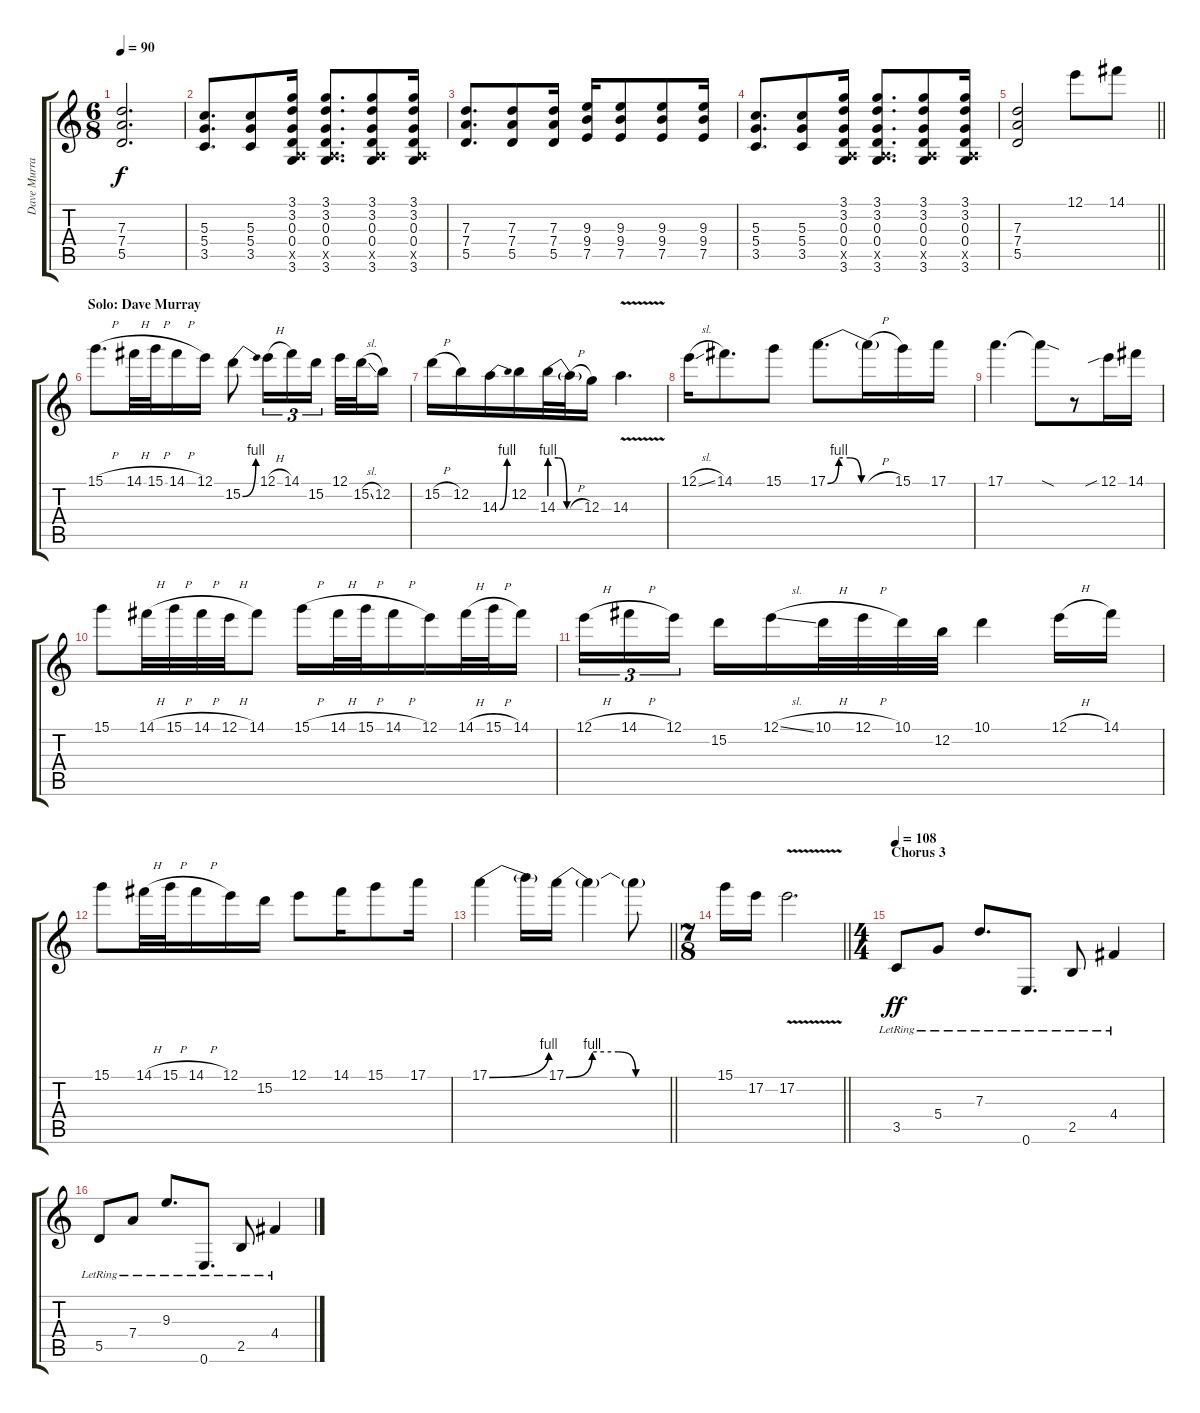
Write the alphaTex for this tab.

\track ("Dave Murray" "Dave Murra") {instrument overdrivenguitar}
\staff {score tabs}
\tuning (E4 B3 G3 D3 A2 E2) {hide}
\ts (6 8)
\tempo 90
\clef g2
\ks c
(7.3 7.4 5.5).2{d dy f} |
(5.3 5.4 3.5).8{d} (5.3 5.4 3.5).8 (3.1 3.2 0.3 0.4 0.5{x} 3.6).16 (3.1 3.2 0.3 0.4 0.5{x} 3.6).8{d} (3.1 3.2 0.3 0.4 0.5{x} 3.6).8 (3.1 3.2 0.3 0.4 0.5{x} 3.6).16 |
(7.3 7.4 5.5).8{d} (7.3 7.4 5.5).8 (7.3 7.4 5.5).16 (9.3 9.4 7.5).16 (9.3 9.4 7.5).8 (9.3 9.4 7.5).8 (9.3 9.4 7.5).16 |
(5.3 5.4 3.5).8{d} (5.3 5.4 3.5).8 (3.1 3.2 0.3 0.4 0.5{x} 3.6).16 (3.1 3.2 0.3 0.4 0.5{x} 3.6).8{d} (3.1 3.2 0.3 0.4 0.5{x} 3.6).8 (3.1 3.2 0.3 0.4 0.5{x} 3.6).16 |
\barLineRight lightlight
(7.3 7.4 5.5).2 12.1.8{volume 16 balance 6 instrument overdrivenguitar} 14.1.8 |
\section ("" "Solo: Dave Murray")
15.1{h}.8{d} 14.1{h}.32 15.1{h}.32 14.1{h}.16 12.1.16 15.2{be (bend 0 0 60 4)}.8 12.1{h}.16{tu (3 2)} 14.1.16{tu (3 2)} 15.2.16{tu (3 2) beam splitsecondary} 12.1.32 15.2{sl}.32 12.2.16 |
15.2{h}.16 12.2.16 14.3{be (bend 0 0 60 4)}.16 12.2.16 14.3{be (custom 0 4 15 4 30 0 60 0)}.32 14.3{h t}.32 12.3.16 14.3{v}.4{d} |
12.1{sl}.16 14.1.8{d} 15.1.8 17.1{be (custom 0 0 10 4 20 4 30 0 60 0)}.8{d} 17.1{h t}.16 15.1.16 17.1.16 |
17.1.4{d} 17.1{sod t}.8 r.8 12.1{sib}.16 14.1.16 |
15.1.8 14.1{h}.32 15.1{h}.32 14.1{h}.32 12.1{h}.32 14.1.8 15.1{h}.16 14.1{h}.32 15.1{h}.32 14.1{h}.16 12.1.16 14.1{h}.32 15.1{h}.32 14.1.16 |
12.1{h}.16{tu (3 2)} 14.1{h}.16{tu (3 2)} 12.1.16{tu (3 2) beam splitsecondary} 15.2.16 12.1{sl}.16 10.1{h}.32 12.1{h}.32 10.1.32 12.2.32 10.1.4 12.1{h}.16 14.1.16 |
15.1.8 14.1{h}.32 15.1{h}.32 14.1{h}.16 12.1.16 15.2.16 12.1.8 14.1.16 15.1.8 17.1.16 |
\barLineRight lightlight
17.1{be (bend 0 0 60 4)}.4 17.1{t}.16 17.1{be (custom 0 0 15 4 30 4 40 0 60 0)}.16 17.1{t}.4 17.1{t}.8 |
\ts (7 8)
\barLineRight lightlight
15.1.16 17.2.16 17.2{v}.2{d} |
\ts (4 4)
\section ("" "Chorus 3")
\tempo 108
3.5{lr}.8{dy ff volume 12 balance 0 instrument overdrivenguitar} 5.4{lr}.8 7.3{lr}.8{d} 0.6{lr}.8{d} 2.5{lr}.8 4.4{lr}.4 |
5.5{lr}.8 7.4{lr}.8 9.3{lr}.8{d} 0.6{lr}.8{d} 2.5{lr}.8 4.4{lr}.4
